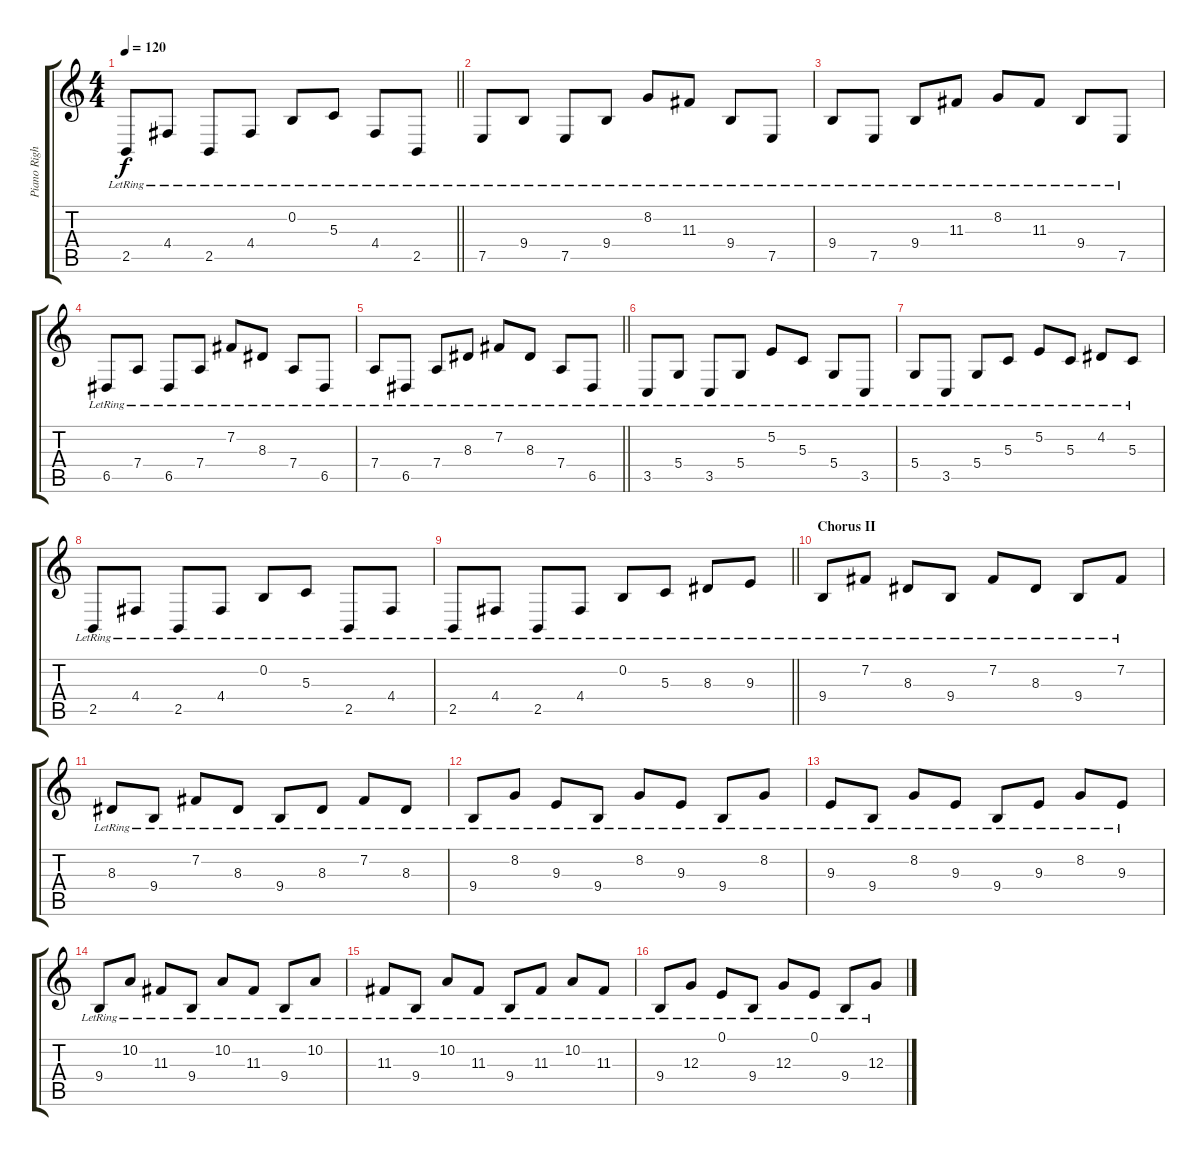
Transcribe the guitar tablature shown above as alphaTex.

\track ("Piano Right Standard" "Piano Righ") {instrument acousticgrandpiano}
\staff {score tabs}
\tuning (E4 B3 G3 D3 A2 E2) {hide}
\ts (4 4)
\tempo 120
\clef g2
\barLineRight lightlight
\ks c
2.5{lr}.8{dy f} 4.4{lr}.8 2.5{lr}.8 4.4{lr}.8 0.2{lr}.8 5.3{lr}.8 4.4{lr}.8 2.5{lr}.8 |
7.5{lr}.8 9.4{lr}.8 7.5{lr}.8 9.4{lr}.8 8.2{lr}.8 11.3{lr}.8 9.4{lr}.8 7.5{lr}.8 |
9.4{lr}.8 7.5{lr}.8 9.4{lr}.8 11.3{lr}.8 8.2{lr}.8 11.3{lr}.8 9.4{lr}.8 7.5{lr}.8 |
6.5{lr}.8 7.4{lr}.8 6.5{lr}.8 7.4{lr}.8 7.2{lr}.8 8.3{lr}.8 7.4{lr}.8 6.5{lr}.8 |
\barLineRight lightlight
7.4{lr}.8 6.5{lr}.8 7.4{lr}.8 8.3{lr}.8 7.2{lr}.8 8.3{lr}.8 7.4{lr}.8 6.5{lr}.8 |
3.5{lr}.8 5.4{lr}.8 3.5{lr}.8 5.4{lr}.8 5.2{lr}.8 5.3{lr}.8 5.4{lr}.8 3.5{lr}.8 |
5.4{lr}.8 3.5{lr}.8 5.4{lr}.8 5.3{lr}.8 5.2{lr}.8 5.3{lr}.8 4.2{lr}.8 5.3{lr}.8 |
2.5{lr}.8 4.4{lr}.8 2.5{lr}.8 4.4{lr}.8 0.2{lr}.8 5.3{lr}.8 2.5{lr}.8 4.4{lr}.8 |
\barLineRight lightlight
2.5{lr}.8 4.4{lr}.8 2.5{lr}.8 4.4{lr}.8 0.2{lr}.8 5.3{lr}.8 8.3{lr}.8 9.3{lr}.8 |
\section ("" "Chorus II")
9.4{lr}.8 7.2{lr}.8 8.3{lr}.8 9.4{lr}.8 7.2{lr}.8 8.3{lr}.8 9.4{lr}.8 7.2{lr}.8 |
8.3{lr}.8 9.4{lr}.8 7.2{lr}.8 8.3{lr}.8 9.4{lr}.8 8.3{lr}.8 7.2{lr}.8 8.3{lr}.8 |
9.4{lr}.8 8.2{lr}.8 9.3{lr}.8 9.4{lr}.8 8.2{lr}.8 9.3{lr}.8 9.4{lr}.8 8.2{lr}.8 |
9.3{lr}.8 9.4{lr}.8 8.2{lr}.8 9.3{lr}.8 9.4{lr}.8 9.3{lr}.8 8.2{lr}.8 9.3{lr}.8 |
9.4{lr}.8 10.2{lr}.8 11.3{lr}.8 9.4{lr}.8 10.2{lr}.8 11.3{lr}.8 9.4{lr}.8 10.2{lr}.8 |
11.3{lr}.8 9.4{lr}.8 10.2{lr}.8 11.3{lr}.8 9.4{lr}.8 11.3{lr}.8 10.2{lr}.8 11.3{lr}.8 |
9.4{lr}.8 12.3{lr}.8 0.1{lr}.8 9.4{lr}.8 12.3{lr}.8 0.1{lr}.8 9.4{lr}.8 12.3{lr}.8
